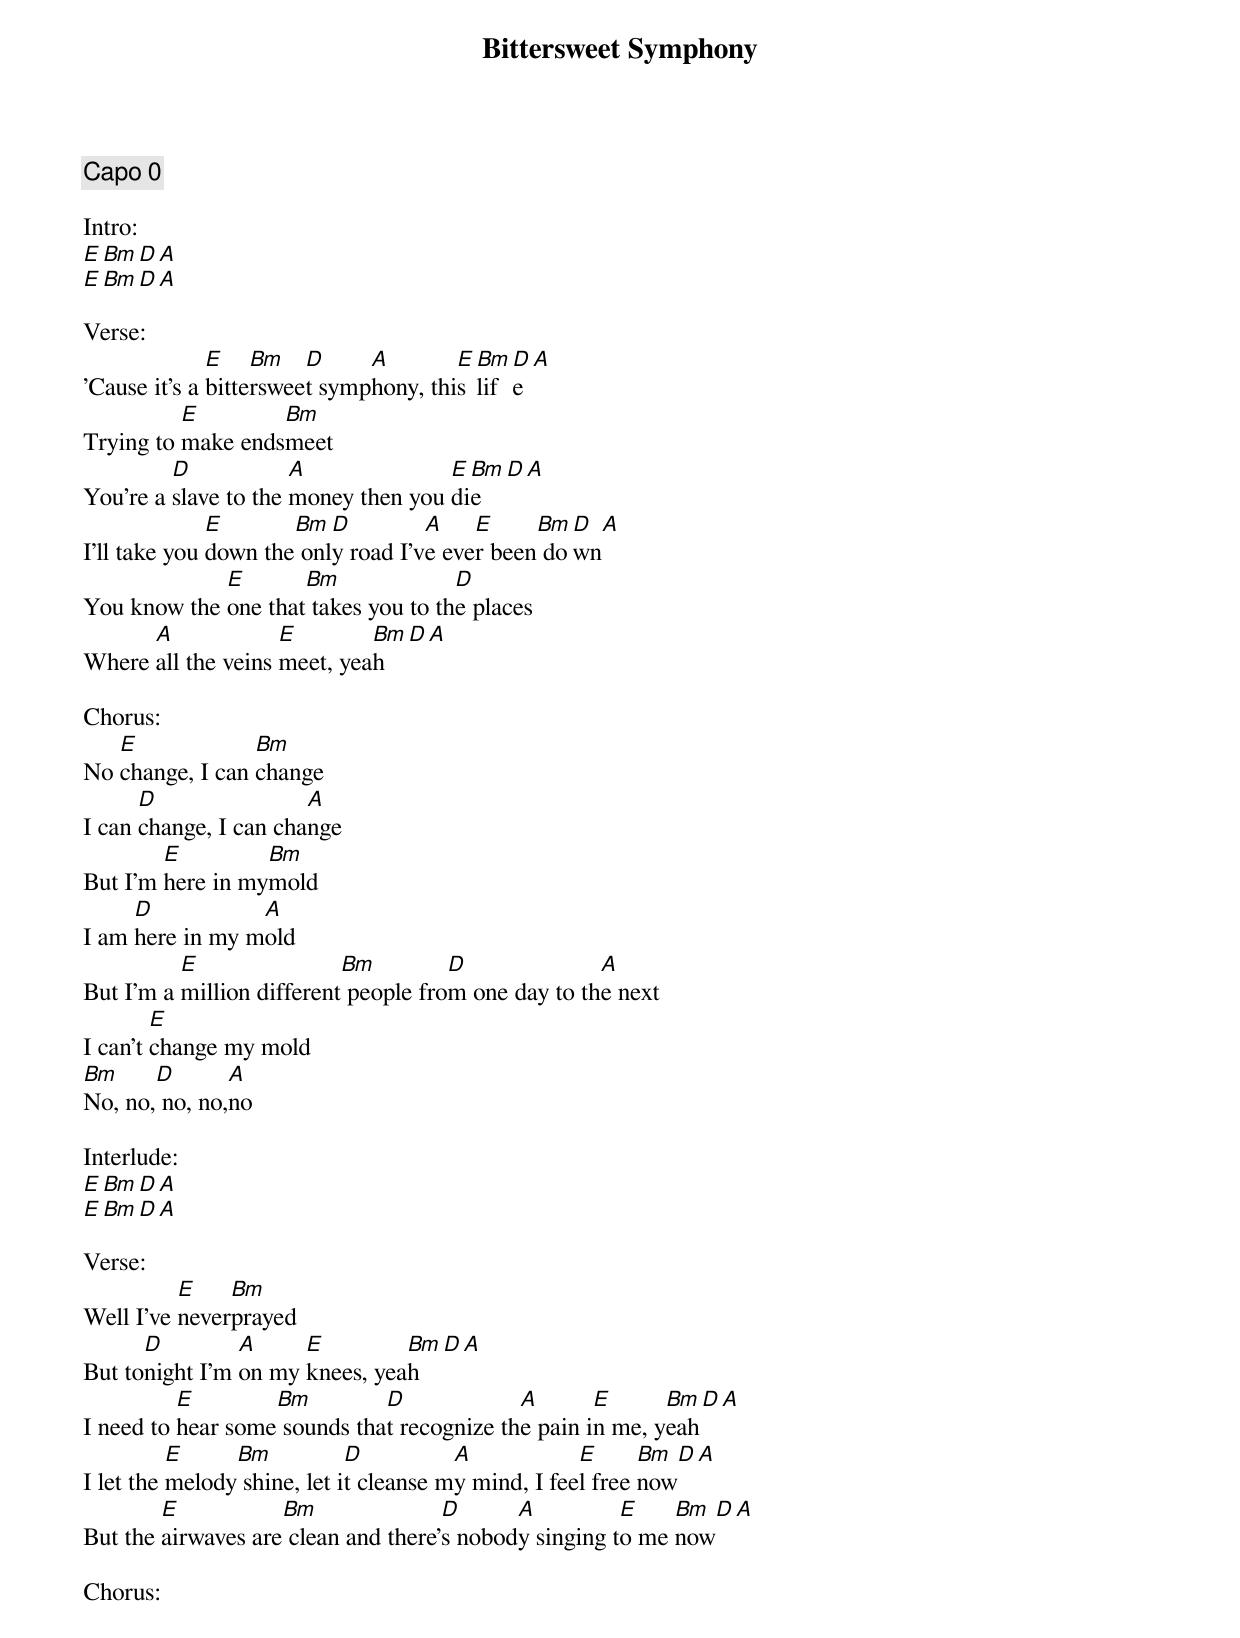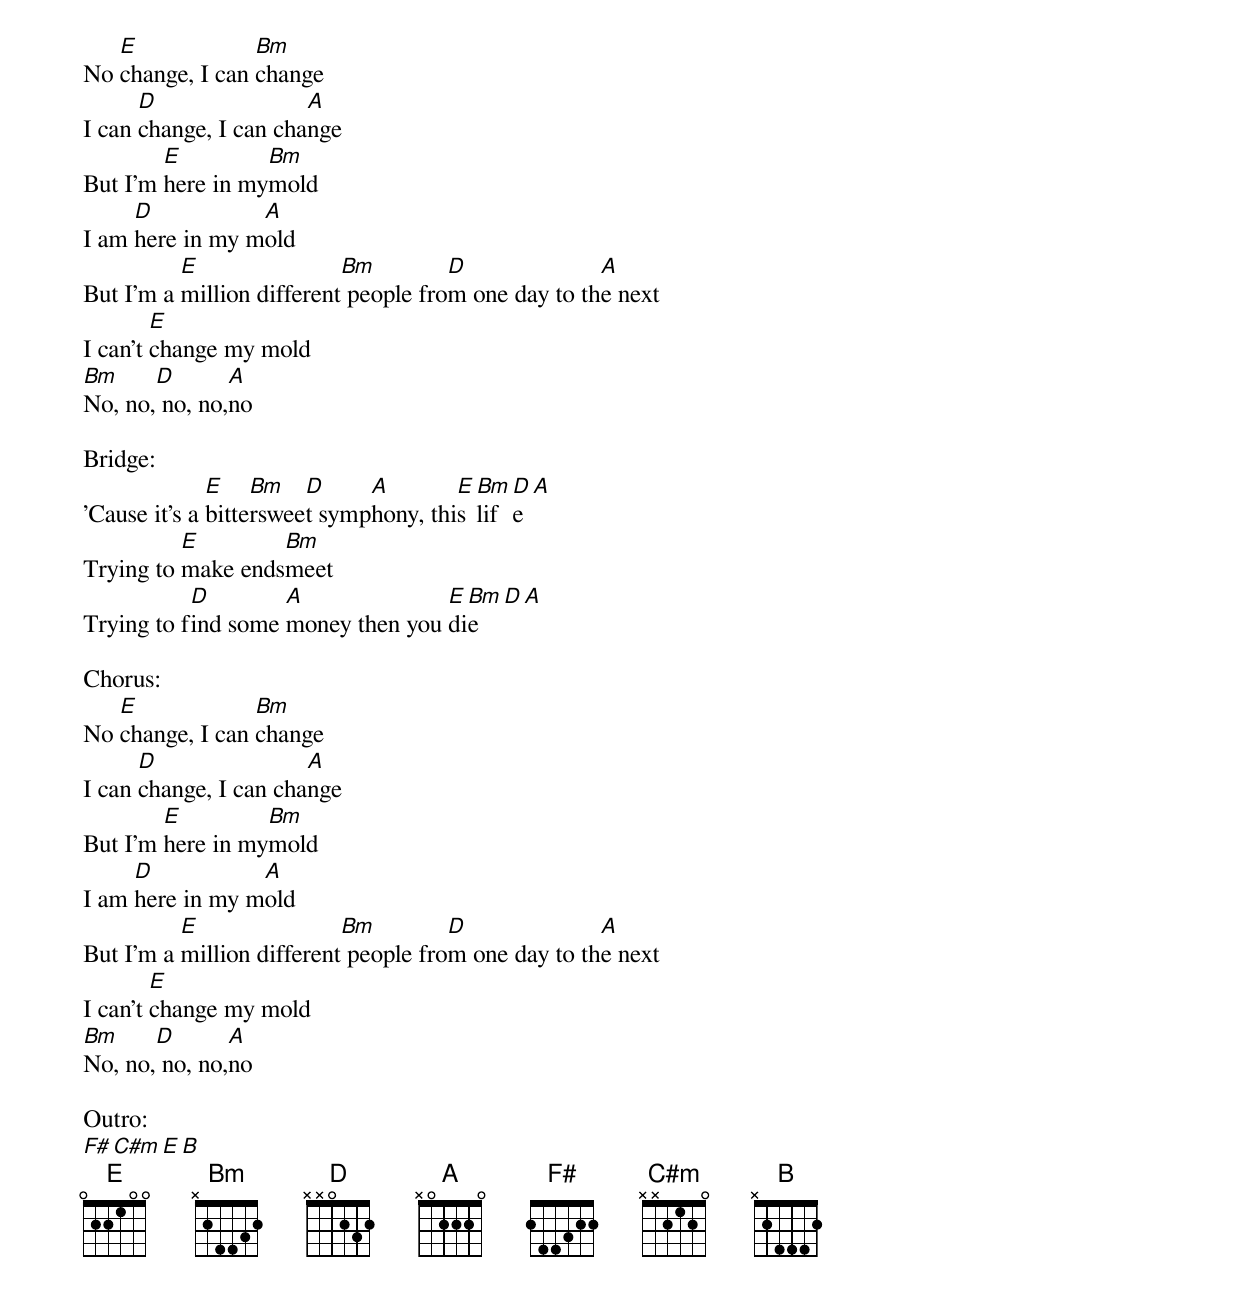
{title:Bittersweet Symphony}
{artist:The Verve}
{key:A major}
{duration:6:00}
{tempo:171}
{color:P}

{comment: Capo 0}

Intro:
[E][Bm][D][A]
[E][Bm][D][A]

Verse:
'Cause it's a [E]bitte[Bm]rswee[D]t symp[A]hony, thi[E]s [Bm]lif[D]e[A]
Trying to [E]make ends[Bm]meet
You're a [D]slave to the [A]money then you [E]di[Bm]e[D][A]
I'll take you [E]down the[Bm] onl[D]y road I'v[A]e eve[E]r been[Bm] do[D]wn[A]
You know the [E]one that[Bm] takes you to th[D]e places
Where [A]all the veins [E]meet, yea[Bm]h[D][A]

Chorus:
No [E]change, I can [Bm]change
I can [D]change, I can cha[A]nge
But I'm [E]here in my[Bm]mold
I am [D]here in my m[A]old
But I'm a [E]million different[Bm] people fro[D]m one day to th[A]e next
I can't [E]change my mold
[Bm]No, no,[D] no, no,[A]no

Interlude:
[E][Bm][D][A]
[E][Bm][D][A]

Verse:
Well I've [E]never[Bm]prayed
But to[D]night I'm [A]on my [E]knees, yea[Bm]h[D][A]
I need to [E]hear some[Bm] sounds tha[D]t recognize th[A]e pain i[E]n me, y[Bm]eah[D][A]
I let the [E]melody[Bm] shine, let i[D]t cleanse m[A]y mind, I fee[E]l free [Bm]now[D][A]
But the [E]airwaves are[Bm] clean and there'[D]s nobod[A]y singing t[E]o me [Bm]now[D][A]

Chorus:
No [E]change, I can [Bm]change
I can [D]change, I can cha[A]nge
But I'm [E]here in my[Bm]mold
I am [D]here in my m[A]old
But I'm a [E]million different[Bm] people fro[D]m one day to th[A]e next
I can't [E]change my mold
[Bm]No, no,[D] no, no,[A]no

Bridge:
'Cause it's a [E]bitte[Bm]rswee[D]t symp[A]hony, thi[E]s [Bm]lif[D]e[A]
Trying to [E]make ends[Bm]meet
Trying to f[D]ind some [A]money then you [E]di[Bm]e[D][A]

Chorus:
No [E]change, I can [Bm]change
I can [D]change, I can cha[A]nge
But I'm [E]here in my[Bm]mold
I am [D]here in my m[A]old
But I'm a [E]million different[Bm] people fro[D]m one day to th[A]e next
I can't [E]change my mold
[Bm]No, no,[D] no, no,[A]no

Outro:
[F#][C#m][E][B]
